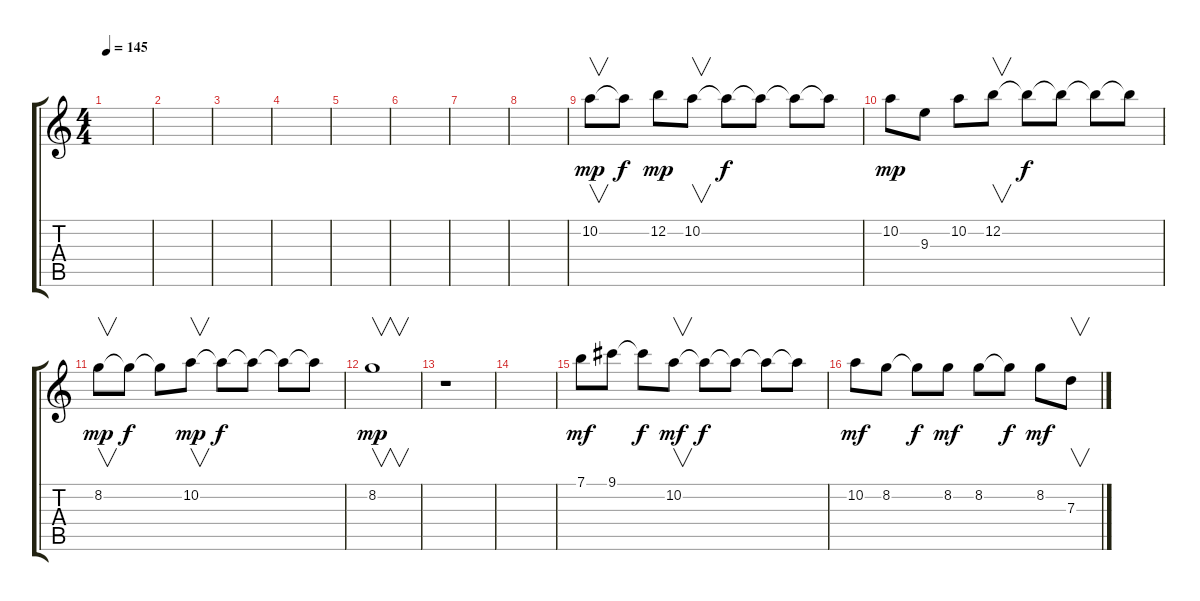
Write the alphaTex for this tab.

\track "" {instrument distortionguitar}
\staff {score tabs}
\tuning (E4 B3 G3 D3 A2 E2) {hide}
\ts (4 4)
\tempo 145
\clef g2
\ks c
|
|
|
|
|
|
|
|
10.2.8{v dy mp} 10.2{t}.8{dy f} 12.2.8{dy mp} 10.2.8{v} 10.2{t}.8{dy f} 10.2{t}.8 10.2{t}.8 10.2{t}.8 |
10.2.8{dy mp} 9.3.8 10.2.8 12.2.8{v} 12.2{t}.8{dy f} 12.2{t}.8 12.2{t}.8 12.2{t}.8 |
8.2.8{v dy mp} 8.2{t}.8{dy f} 8.2{t}.8 10.2.8{v dy mp} 10.2{t}.8{dy f} 10.2{t}.8 10.2{t}.8 10.2{t}.8 |
8.2.1{v dy mp} |
r.1 |
|
7.1.8{dy mf} 9.1.8 9.1{t}.8{dy f} 10.2.8{v dy mf} 10.2{t}.8{dy f} 10.2{t}.8 10.2{t}.8 10.2{t}.8 |
10.2.8{dy mf} 8.2.8 8.2{t}.8{dy f} 8.2.8{dy mf} 8.2.8 8.2{t}.8{dy f} 8.2.8{dy mf} 7.3.8{v}
